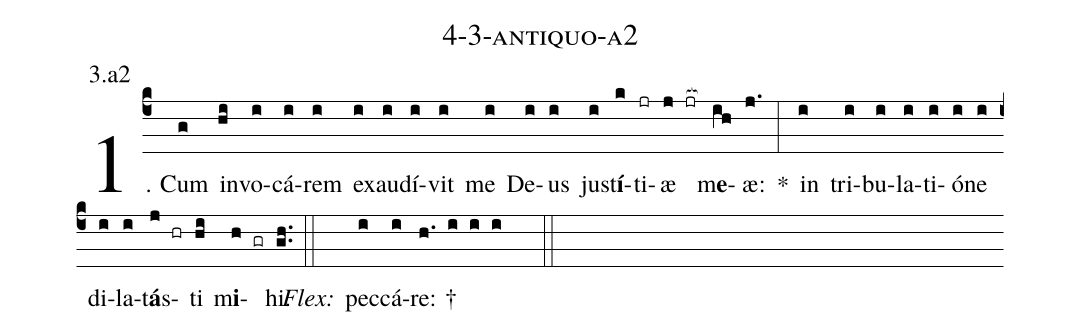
name: 4-3-antiquo-a2;
annotation: 3.a2;
%%
(c4)1. Cum(g) in(hi)vo(i)cá(i)rem(i) ex(i)au(i)dí(i)vit(i) me(i) De(i)us(i) jus(i)t<b>í</b>(k)ti(jr)æ(j jr[ocb:1{]) m<b>e</b>(ih[ocb:0}])æ:(j.) *(:) in(i) tri(i)bu(i)la(i)ti(i)ó(i)ne(i) di(i)la(i)t<b>á</b>s(j hr)ti(hi) m<b>i</b>(h gr)hi.(gh..) (::)
<i>Flex:</i>()  pec(i)cá(i)re: †(h. i i i  ::)
